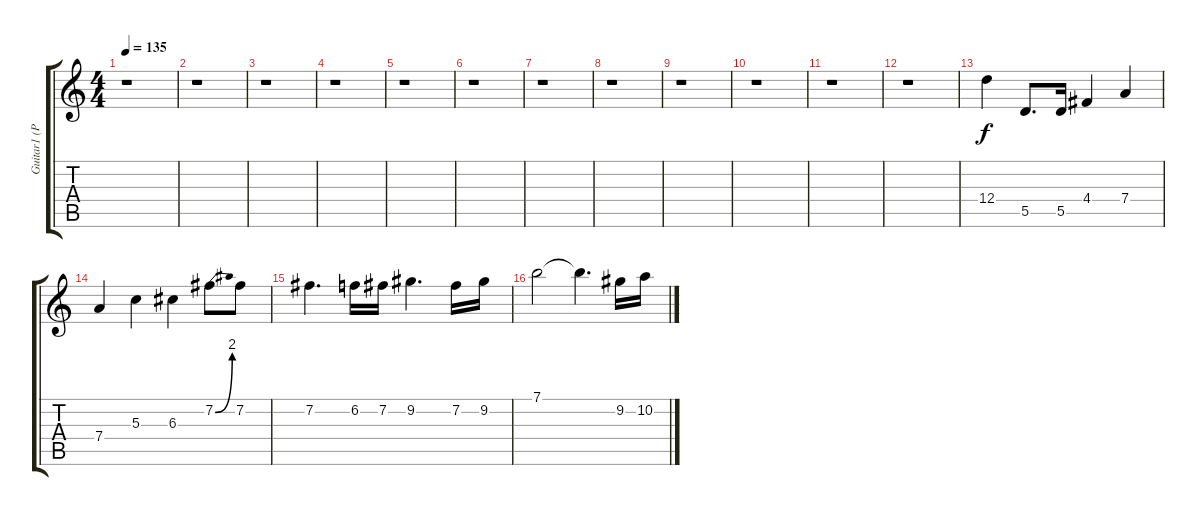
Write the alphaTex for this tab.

\track ("Guitar1 (Part2)" "Guitar1 (P") {instrument overdrivenguitar}
\staff {score tabs}
\tuning (E4 B3 G3 D3 A2 E2) {hide}
\ts (4 4)
\tempo 135
\clef g2
\ks c
r.1{dy f} |
r.1 |
r.1 |
r.1 |
r.1 |
r.1 |
r.1 |
r.1 |
r.1 |
r.1 |
r.1 |
r.1 |
12.4.4 5.5.8{d} 5.5.16 4.4.4 7.4.4 |
7.4.4 5.3.4 6.3.4 7.2{be (bend 0 0 60 8)}.8 7.2.8 |
7.2.4{d} 6.2.16 7.2.16 9.2.4{d} 7.2.16 9.2.16 |
7.1.2 7.1{t}.4{d} 9.2.16 10.2.16
